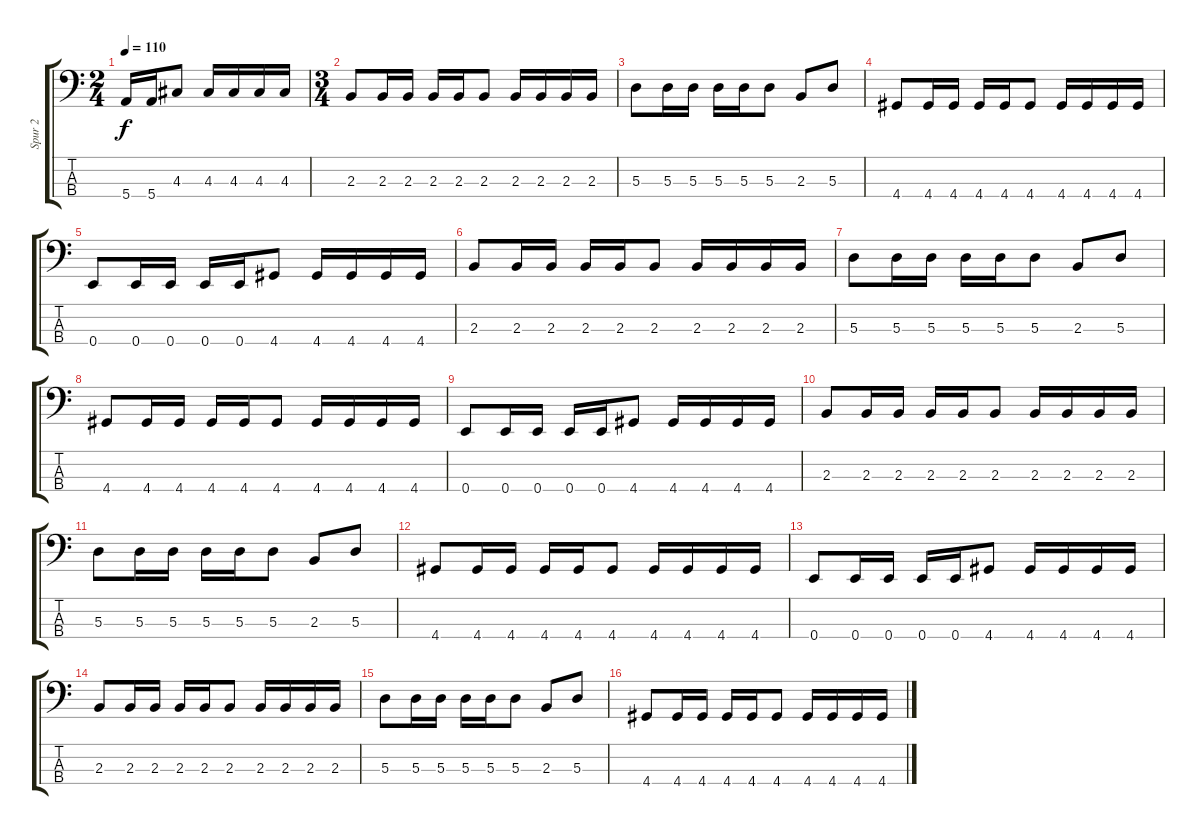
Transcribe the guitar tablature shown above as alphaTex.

\track ("Spur 2" "Spur 2") {instrument electricbasspick}
\staff {score tabs}
\tuning (G2 D2 A1 E1) {hide}
\ts (2 4)
\tempo 110
\clef f4
\ks c
5.4.16{dy f} 5.4.16 4.3.8 4.3.16 4.3.16 4.3.16 4.3.16 |
\ts (3 4)
2.3.8 2.3.16 2.3.16 2.3.16 2.3.16 2.3.8 2.3.16 2.3.16 2.3.16 2.3.16 |
5.3.8 5.3.16 5.3.16 5.3.16 5.3.16 5.3.8 2.3.8 5.3.8 |
4.4.8 4.4.16 4.4.16 4.4.16 4.4.16 4.4.8 4.4.16 4.4.16 4.4.16 4.4.16 |
0.4.8 0.4.16 0.4.16 0.4.16 0.4.16 4.4.8 4.4.16 4.4.16 4.4.16 4.4.16 |
2.3.8 2.3.16 2.3.16 2.3.16 2.3.16 2.3.8 2.3.16 2.3.16 2.3.16 2.3.16 |
5.3.8 5.3.16 5.3.16 5.3.16 5.3.16 5.3.8 2.3.8 5.3.8 |
4.4.8 4.4.16 4.4.16 4.4.16 4.4.16 4.4.8 4.4.16 4.4.16 4.4.16 4.4.16 |
0.4.8 0.4.16 0.4.16 0.4.16 0.4.16 4.4.8 4.4.16 4.4.16 4.4.16 4.4.16 |
2.3.8 2.3.16 2.3.16 2.3.16 2.3.16 2.3.8 2.3.16 2.3.16 2.3.16 2.3.16 |
5.3.8 5.3.16 5.3.16 5.3.16 5.3.16 5.3.8 2.3.8 5.3.8 |
4.4.8 4.4.16 4.4.16 4.4.16 4.4.16 4.4.8 4.4.16 4.4.16 4.4.16 4.4.16 |
0.4.8 0.4.16 0.4.16 0.4.16 0.4.16 4.4.8 4.4.16 4.4.16 4.4.16 4.4.16 |
2.3.8 2.3.16 2.3.16 2.3.16 2.3.16 2.3.8 2.3.16 2.3.16 2.3.16 2.3.16 |
5.3.8 5.3.16 5.3.16 5.3.16 5.3.16 5.3.8 2.3.8 5.3.8 |
4.4.8 4.4.16 4.4.16 4.4.16 4.4.16 4.4.8 4.4.16 4.4.16 4.4.16 4.4.16
